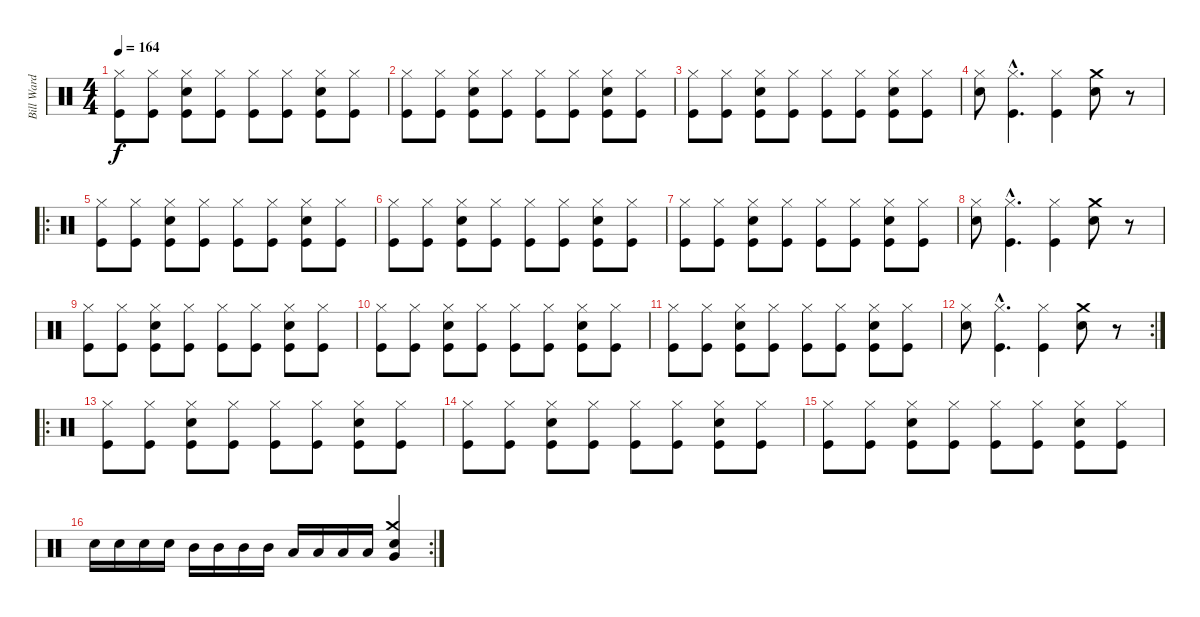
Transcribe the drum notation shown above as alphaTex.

\track ("Bill Ward" "Bill Ward") {instrument percussion}
\staff {score}
\articulation defaults
\ts (4 4)
\tempo 164
\clef neutral
\ks c
("Hi-Hat (closed)" "Kick (hit)").8{dy f} ("Hi-Hat (closed)" "Kick (hit)").8 ("Hi-Hat (closed)" "Snare (hit) 2" "Kick (hit)").8 ("Hi-Hat (closed)" "Kick (hit)").8 ("Hi-Hat (closed)" "Kick (hit)").8 ("Hi-Hat (closed)" "Kick (hit)").8 ("Hi-Hat (closed)" "Snare (hit) 2" "Kick (hit)").8 ("Hi-Hat (closed)" "Kick (hit)").8 |
("Hi-Hat (closed)" "Kick (hit)").8 ("Hi-Hat (closed)" "Kick (hit)").8 ("Hi-Hat (closed)" "Snare (hit) 2" "Kick (hit)").8 ("Hi-Hat (closed)" "Kick (hit)").8 ("Hi-Hat (closed)" "Kick (hit)").8 ("Hi-Hat (closed)" "Kick (hit)").8 ("Hi-Hat (closed)" "Snare (hit) 2" "Kick (hit)").8 ("Hi-Hat (closed)" "Kick (hit)").8 |
("Hi-Hat (closed)" "Kick (hit)").8 ("Hi-Hat (closed)" "Kick (hit)").8 ("Hi-Hat (closed)" "Snare (hit) 2" "Kick (hit)").8 ("Hi-Hat (closed)" "Kick (hit)").8 ("Hi-Hat (closed)" "Kick (hit)").8 ("Hi-Hat (closed)" "Kick (hit)").8 ("Hi-Hat (closed)" "Snare (hit) 2" "Kick (hit)").8 ("Hi-Hat (closed)" "Kick (hit)").8 |
("Hi-Hat (closed)" "Snare (hit) 2").8 ("Hi-Hat (closed)"{hac} "Kick (hit)"{hac}).4{d} ("Hi-Hat (closed)" "Kick (hit)").4 ("Crash medium (hit)" "Snare (hit) 2").8 r.8 |
\ro
("Hi-Hat (closed)" "Kick (hit)").8 ("Hi-Hat (closed)" "Kick (hit)").8 ("Hi-Hat (closed)" "Snare (hit) 2" "Kick (hit)").8 ("Hi-Hat (closed)" "Kick (hit)").8 ("Hi-Hat (closed)" "Kick (hit)").8 ("Hi-Hat (closed)" "Kick (hit)").8 ("Hi-Hat (closed)" "Snare (hit) 2" "Kick (hit)").8 ("Hi-Hat (closed)" "Kick (hit)").8 |
("Hi-Hat (closed)" "Kick (hit)").8 ("Hi-Hat (closed)" "Kick (hit)").8 ("Hi-Hat (closed)" "Snare (hit) 2" "Kick (hit)").8 ("Hi-Hat (closed)" "Kick (hit)").8 ("Hi-Hat (closed)" "Kick (hit)").8 ("Hi-Hat (closed)" "Kick (hit)").8 ("Hi-Hat (closed)" "Snare (hit) 2" "Kick (hit)").8 ("Hi-Hat (closed)" "Kick (hit)").8 |
("Hi-Hat (closed)" "Kick (hit)").8 ("Hi-Hat (closed)" "Kick (hit)").8 ("Hi-Hat (closed)" "Snare (hit) 2" "Kick (hit)").8 ("Hi-Hat (closed)" "Kick (hit)").8 ("Hi-Hat (closed)" "Kick (hit)").8 ("Hi-Hat (closed)" "Kick (hit)").8 ("Hi-Hat (closed)" "Snare (hit) 2" "Kick (hit)").8 ("Hi-Hat (closed)" "Kick (hit)").8 |
("Hi-Hat (closed)" "Snare (hit) 2").8 ("Hi-Hat (closed)"{hac} "Kick (hit)"{hac}).4{d} ("Hi-Hat (closed)" "Kick (hit)").4 ("Crash medium (hit)" "Snare (hit) 2").8 r.8 |
("Hi-Hat (closed)" "Kick (hit)").8 ("Hi-Hat (closed)" "Kick (hit)").8 ("Hi-Hat (closed)" "Snare (hit) 2" "Kick (hit)").8 ("Hi-Hat (closed)" "Kick (hit)").8 ("Hi-Hat (closed)" "Kick (hit)").8 ("Hi-Hat (closed)" "Kick (hit)").8 ("Hi-Hat (closed)" "Snare (hit) 2" "Kick (hit)").8 ("Hi-Hat (closed)" "Kick (hit)").8 |
("Hi-Hat (closed)" "Kick (hit)").8 ("Hi-Hat (closed)" "Kick (hit)").8 ("Hi-Hat (closed)" "Snare (hit) 2" "Kick (hit)").8 ("Hi-Hat (closed)" "Kick (hit)").8 ("Hi-Hat (closed)" "Kick (hit)").8 ("Hi-Hat (closed)" "Kick (hit)").8 ("Hi-Hat (closed)" "Snare (hit) 2" "Kick (hit)").8 ("Hi-Hat (closed)" "Kick (hit)").8 |
("Hi-Hat (closed)" "Kick (hit)").8 ("Hi-Hat (closed)" "Kick (hit)").8 ("Hi-Hat (closed)" "Snare (hit) 2" "Kick (hit)").8 ("Hi-Hat (closed)" "Kick (hit)").8 ("Hi-Hat (closed)" "Kick (hit)").8 ("Hi-Hat (closed)" "Kick (hit)").8 ("Hi-Hat (closed)" "Snare (hit) 2" "Kick (hit)").8 ("Hi-Hat (closed)" "Kick (hit)").8 |
\rc 2
("Hi-Hat (closed)" "Snare (hit) 2").8 ("Hi-Hat (closed)"{hac} "Kick (hit)"{hac}).4{d} ("Hi-Hat (closed)" "Kick (hit)").4 ("Crash medium (hit)" "Snare (hit) 2").8 r.8 |
\ro
("Hi-Hat (closed)" "Kick (hit)").8 ("Hi-Hat (closed)" "Kick (hit)").8 ("Hi-Hat (closed)" "Snare (hit) 2" "Kick (hit)").8 ("Hi-Hat (closed)" "Kick (hit)").8 ("Hi-Hat (closed)" "Kick (hit)").8 ("Hi-Hat (closed)" "Kick (hit)").8 ("Hi-Hat (closed)" "Snare (hit) 2" "Kick (hit)").8 ("Hi-Hat (closed)" "Kick (hit)").8 |
("Hi-Hat (closed)" "Kick (hit)").8 ("Hi-Hat (closed)" "Kick (hit)").8 ("Hi-Hat (closed)" "Snare (hit) 2" "Kick (hit)").8 ("Hi-Hat (closed)" "Kick (hit)").8 ("Hi-Hat (closed)" "Kick (hit)").8 ("Hi-Hat (closed)" "Kick (hit)").8 ("Hi-Hat (closed)" "Snare (hit) 2" "Kick (hit)").8 ("Hi-Hat (closed)" "Kick (hit)").8 |
("Hi-Hat (closed)" "Kick (hit)").8 ("Hi-Hat (closed)" "Kick (hit)").8 ("Hi-Hat (closed)" "Snare (hit) 2" "Kick (hit)").8 ("Hi-Hat (closed)" "Kick (hit)").8 ("Hi-Hat (closed)" "Kick (hit)").8 ("Hi-Hat (closed)" "Kick (hit)").8 ("Hi-Hat (closed)" "Snare (hit) 2" "Kick (hit)").8 ("Hi-Hat (closed)" "Kick (hit)").8 |
\rc 2 "Snare (hit) 2".16 "Snare (hit) 2".16 "Snare (hit) 2".16 "Snare (hit) 2".16 "Mid Tom (hit)".16 "Mid Tom (hit)".16 "Mid Tom (hit)".16 "Mid Tom (hit)".16 "Low Tom (hit)".16 "Low Tom (hit)".16 "Low Tom (hit)".16 "Low Tom (hit)".16
("Very Low Tom (hit)" "Snare (hit) 2" "Crash medium (hit)").4
